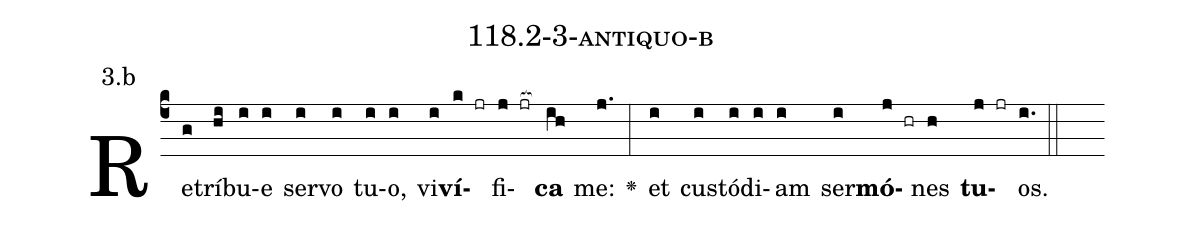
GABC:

name: 118.2-3-antiquo-b;
annotation: 3.b;
%%
(c4)Re(g)trí(hi)bu(i)e(i) ser(i)vo(i) tu(i)o,(i) vi(i)<b>ví</b>(k jr)fi(j jr[ocb:1{])<b>ca</b>(ih[ocb:0}]) me:(j.) <v>\greheightstar</v>(:) et(i) cus(i)tó(i)di(i)am(i) ser(i)<b>mó</b>(j hr)nes(h) <b>tu</b>(j jr)os.(i.) (::)


%E(i) u(i) o(j) u(h) a(j) e.(i.) (::)
